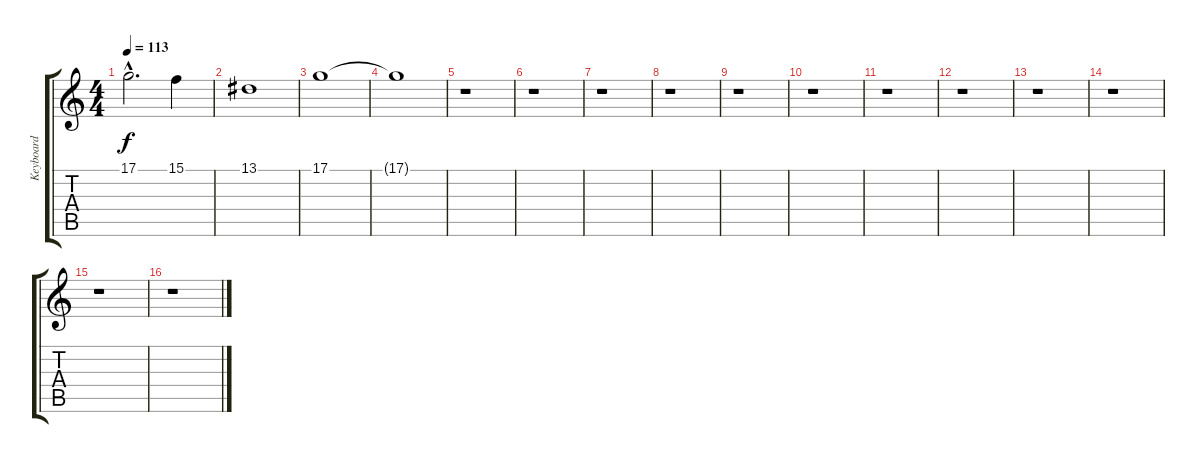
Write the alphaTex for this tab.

\track ("Keyboard" "Keyboard") {instrument stringensemble2}
\staff {score tabs}
\tuning (D4 A3 F3 C3 G2 D2) {hide}
\ts (4 4)
\tempo 113
\clef g2
\ks c
17.1{hac}.2{d dy f} 15.1.4 |
13.1.1 |
17.1.1 |
17.1{t}.1 |
\section ("" "")
r.1 |
r.1 |
r.1 |
r.1 |
r.1 |
r.1 |
r.1 |
r.1 |
r.1 |
r.1 |
r.1 |
r.1
